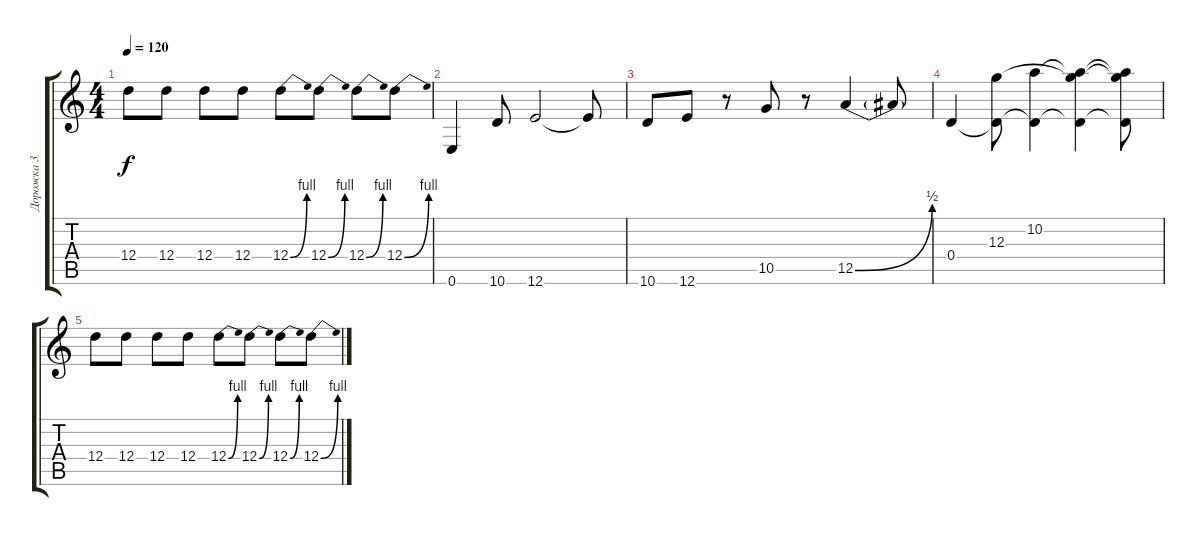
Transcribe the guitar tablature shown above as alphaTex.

\track ("Дорожка 3" "Дорожка 3") {instrument distortionguitar}
\staff {score tabs}
\tuning (E4 B3 G3 D3 A2 E2) {hide}
\ts (4 4)
\tempo 120
\clef g2
\ks c
12.4.8{dy f} 12.4.8 12.4.8 12.4.8 12.4{be (bend 0 0 60 4)}.8 12.4{be (bend 0 0 60 4)}.8 12.4{be (bend 0 0 60 4)}.8 12.4{be (bend 0 0 60 4)}.8 |
0.6.4 10.6.8 12.6.2 12.6{t}.8 |
10.6.8 12.6.8 r.8 10.5.8 r.8 12.5{be (bend 0 0 60 2)}.4 12.5{t}.8 |
0.4.4 (12.3 0.4{t}).8 (10.2 0.4{t}).4 (10.2{t} 12.3{t} 0.4{t}).4 (10.2{t} 12.3{t} 0.4{t}).8 |
12.4.8 12.4.8 12.4.8 12.4.8 12.4{be (bend 0 0 60 4)}.8 12.4{be (bend 0 0 60 4)}.8 12.4{be (bend 0 0 60 4)}.8 12.4{be (bend 0 0 60 4)}.8
